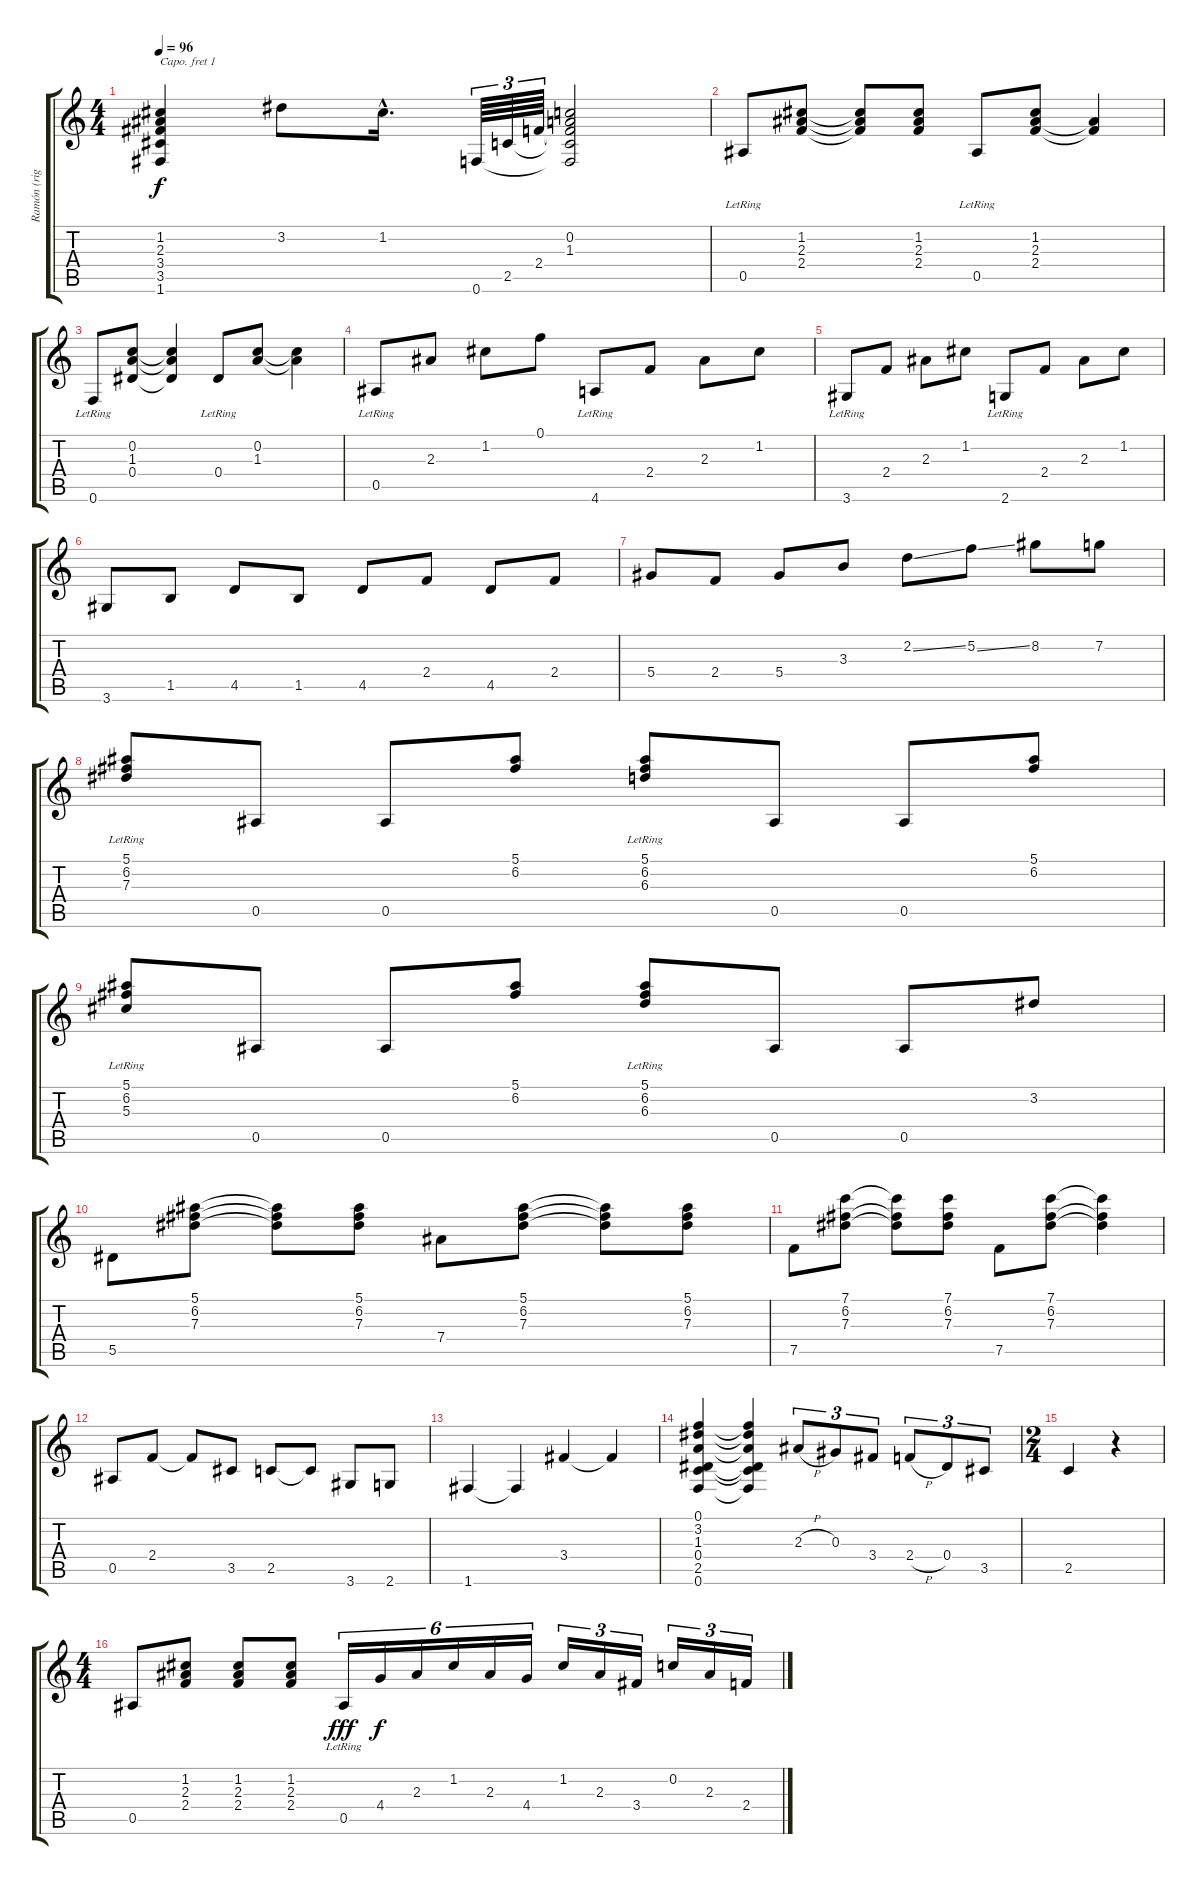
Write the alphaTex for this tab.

\track ("Ramón (right channel)" "Ramón (rig") {instrument acousticguitarnylon}
\staff {score tabs}
\capo 1
\tuning (E4 B3 G3 D3 A2 E2) {hide}
\ts (4 4)
\tempo 96
\clef g2
\ks c
(1.2 2.3{t} 3.4{t} 3.5{t} 1.6{t}).4{dy f} 3.2.8 1.2{hac}.16{d} 0.6.64{tu (3 2)} 2.5.64{tu (3 2)} 2.4.64{tu (3 2)} (0.2 1.3 2.4{t} 2.5{t} 0.6{t}).2 |
0.5{lr}.8 (1.2 2.3 2.4).8 (1.2{t} 2.3{t} 2.4{t}).8 (1.2 2.3 2.4).8 0.5{lr}.8 (1.2 2.3 2.4).8 (2.3{t} 2.4{t}).4 |
0.6{lr}.8 (0.2 1.3 0.4).8 (0.2{t} 1.3{t} 0.4{t}).4 0.4{lr}.8 (0.2 1.3).8 (0.2{t} 1.3{t}).4 |
0.5{lr}.8 2.3.8 1.2.8 0.1.8 4.6{lr}.8 2.4.8 2.3.8 1.2.8 |
3.6{lr}.8 2.4.8 2.3.8 1.2.8 2.6{lr}.8 2.4.8 2.3.8 1.2.8 |
3.6.8 1.5.8 4.5.8 1.5.8 4.5.8 2.4.8 4.5.8 2.4.8 |
5.4.8 2.4.8 5.4.8 3.3.8 2.2{ss}.8 5.2{ss}.8 8.2.8 7.2.8 |
(5.1{lr} 6.2{lr} 7.3{lr}).8 0.5.8 0.5.8 (5.1 6.2).8 (5.1{lr} 6.2{lr} 6.3{lr}).8 0.5.8 0.5.8 (5.1 6.2).8 |
(5.1{lr} 6.2{lr} 5.3{lr}).8 0.5.8 0.5.8 (5.1 6.2).8 (5.1{lr} 6.2{lr} 6.3{lr}).8 0.5.8 0.5.8 3.2.8 |
5.5.8 (5.1 6.2 7.3).8 (5.1{t} 6.2{t} 7.3{t}).8 (5.1 6.2 7.3).8 7.4.8 (5.1 6.2 7.3).8 (5.1{t} 6.2{t} 7.3{t}).8 (5.1 6.2 7.3).8 |
7.5.8 (7.1 6.2 7.3).8 (7.1{t} 6.2{t} 7.3{t}).8 (7.1 6.2 7.3).8 7.5.8 (7.1 6.2 7.3).8 (7.1{t} 6.2{t} 7.3{t}).4 |
0.5.8 2.4.8 2.4{t}.8 3.5.8 2.5.8 2.5{t}.8 3.6.8 2.6.8 |
1.6.4 1.6{t}.4 3.4.4 3.4{t}.4 |
(0.1 3.2 1.3 0.4 2.5 0.6).4 (0.1{t} 3.2{t} 1.3{t} 0.4{t} 2.5{t} 0.6{t}).4 2.3{h}.8{tu (3 2)} 0.3.8{tu (3 2)} 3.4.8{tu (3 2)} 2.4{h}.8{tu (3 2)} 0.4.8{tu (3 2)} 3.5.8{tu (3 2)} |
\ts (2 4)
2.5.4 r.4 |
\ts (4 4)
0.5.8 (1.2 2.3 2.4).8 (1.2 2.3 2.4).8 (1.2 2.3 2.4).8 0.5{lr}.16{tu (6 4) dy fff} 4.4.16{tu (6 4) dy f} 2.3.16{tu (6 4)} 1.2.16{tu (6 4)} 2.3.16{tu (6 4)} 4.4.16{tu (6 4)} 1.2.16{tu (3 2)} 2.3.16{tu (3 2)} 3.4.16{tu (3 2)} 0.2.16{tu (3 2)} 2.3.16{tu (3 2)} 2.4.16{tu (3 2)}
